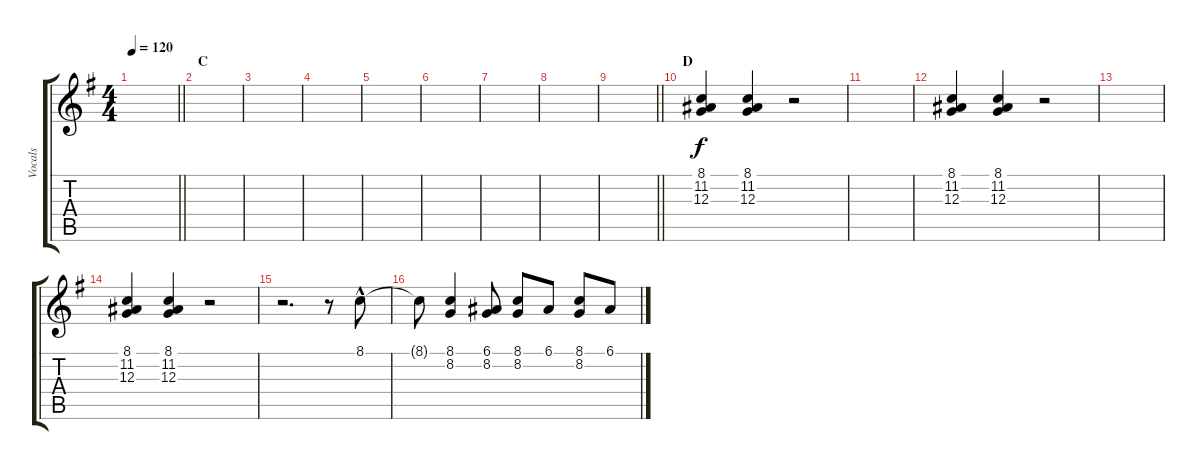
\track ("Vocals" "Vocals") {instrument pad4choir}
\staff {score tabs}
\tuning (E4 B3 G3 D3 A2 E2) {hide}
\ts (4 4)
\tempo 120
\clef g2
\barLineRight lightlight
\ks g
|
\section ("" "C")
|
|
|
|
|
|
|
\barLineRight lightlight
|
\section ("" "D")
(8.1 11.2 12.3).4 (8.1 11.2 12.3).4 r.2 |
|
(8.1 11.2 12.3).4 (8.1 11.2 12.3).4 r.2 |
|
(8.1 11.2 12.3).4 (8.1 11.2 12.3).4 r.2 |
r.2{d} r.8 8.1{hac}.8 |
8.1{t}.8 (8.1 8.2).4 (6.1 8.2).8 (8.1 8.2).8 6.1.8 (8.1 8.2).8 6.1.8
